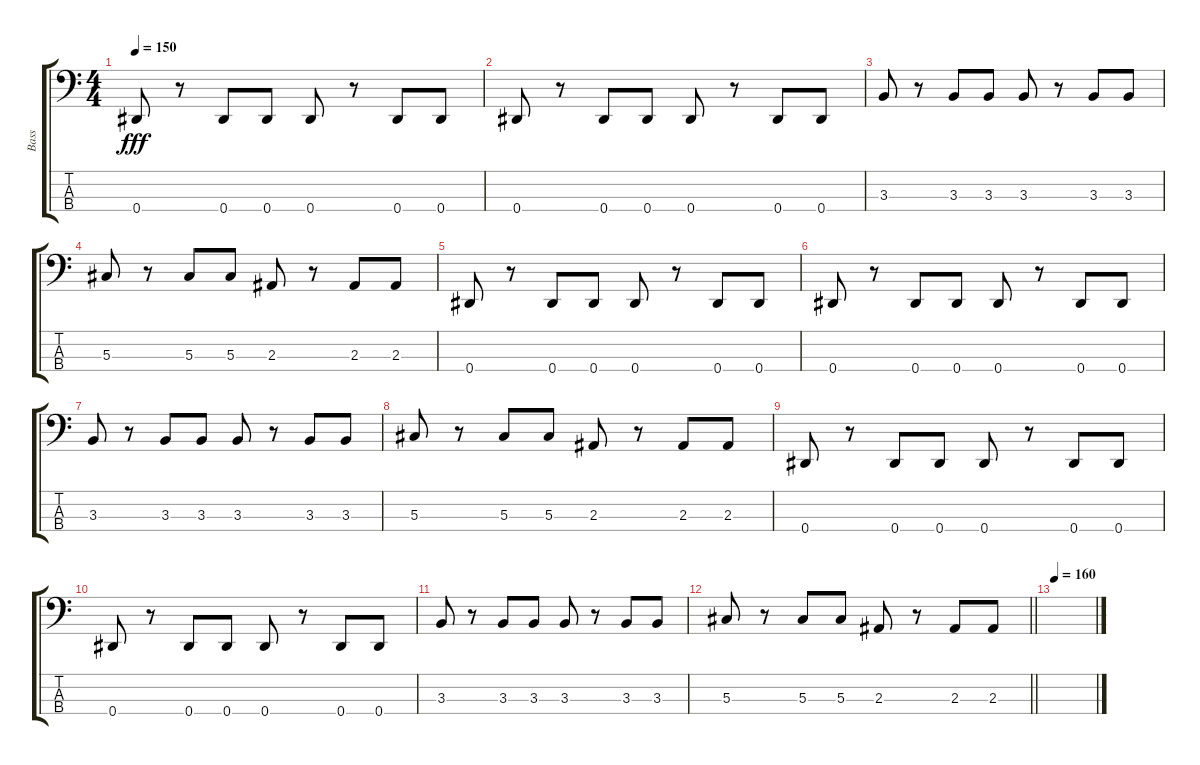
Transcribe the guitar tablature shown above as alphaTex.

\track ("Bass" "Bass") {instrument slapbass2}
\staff {score tabs}
\tuning (Gb2 Db2 Ab1 Eb1) {hide}
\ts (4 4)
\tempo 150
\clef f4
\ks c
0.4.8{dy fff} r.8 0.4.8 0.4.8 0.4.8 r.8 0.4.8 0.4.8 |
0.4.8 r.8 0.4.8 0.4.8 0.4.8 r.8 0.4.8 0.4.8 |
3.3.8 r.8 3.3.8 3.3.8 3.3.8 r.8 3.3.8 3.3.8 |
5.3.8 r.8 5.3.8 5.3.8 2.3.8 r.8 2.3.8 2.3.8 |
0.4.8 r.8 0.4.8 0.4.8 0.4.8 r.8 0.4.8 0.4.8 |
0.4.8 r.8 0.4.8 0.4.8 0.4.8 r.8 0.4.8 0.4.8 |
3.3.8 r.8 3.3.8 3.3.8 3.3.8 r.8 3.3.8 3.3.8 |
5.3.8 r.8 5.3.8 5.3.8 2.3.8 r.8 2.3.8 2.3.8 |
0.4.8 r.8 0.4.8 0.4.8 0.4.8 r.8 0.4.8 0.4.8 |
0.4.8 r.8 0.4.8 0.4.8 0.4.8 r.8 0.4.8 0.4.8 |
3.3.8 r.8 3.3.8 3.3.8 3.3.8 r.8 3.3.8 3.3.8 |
\barLineRight lightlight
5.3.8 r.8 5.3.8 5.3.8 2.3.8 r.8 2.3.8 2.3.8 |
\tempo 160
